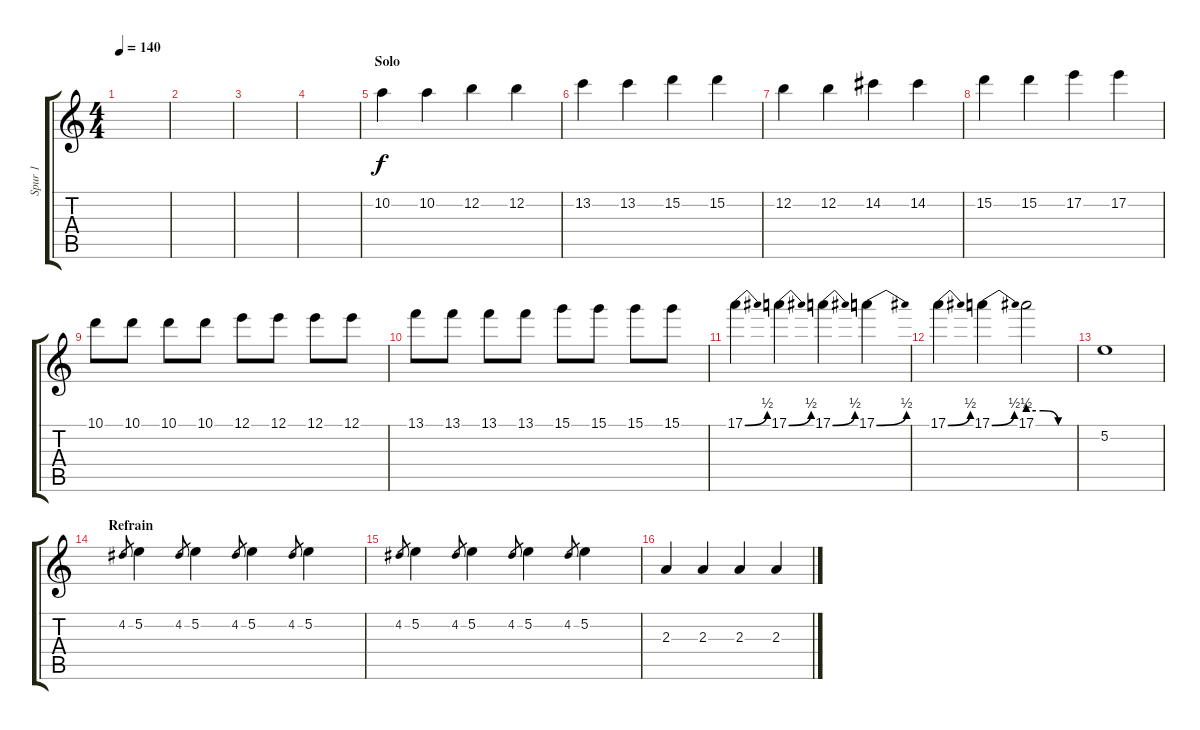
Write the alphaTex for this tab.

\track ("Spur 1" "Spur 1") {instrument distortionguitar}
\staff {score tabs}
\tuning (E4 B3 G3 D3 A2 E2) {hide}
\ts (4 4)
\tempo 140
\clef g2
\ks c
|
|
|
|
\section ("" "Solo")
10.2.4 10.2.4 12.2.4 12.2.4 |
13.2.4 13.2.4 15.2.4 15.2.4 |
12.2.4 12.2.4 14.2.4 14.2.4 |
15.2.4 15.2.4 17.2.4 17.2.4 |
10.1.8 10.1.8 10.1.8 10.1.8 12.1.8 12.1.8 12.1.8 12.1.8 |
13.1.8 13.1.8 13.1.8 13.1.8 15.1.8 15.1.8 15.1.8 15.1.8 |
17.1{be (bend 0 0 60 2)}.4 17.1{be (bend 0 0 60 2)}.4 17.1{be (bend 0 0 60 2)}.4 17.1{be (bend 0 0 60 2)}.4 |
17.1{be (bend 0 0 60 2)}.4 17.1{be (bend 0 0 60 2)}.4 17.1{be (custom 0 2 20 2 40 0 60 0)}.2 |
5.2.1 |
\section ("" "Refrain")
4.2.8{gr} 5.2.4 4.2.8{gr} 5.2.4 4.2.8{gr} 5.2.4 4.2.8{gr} 5.2.4 |
4.2.8{gr} 5.2.4 4.2.8{gr} 5.2.4 4.2.8{gr} 5.2.4 4.2.8{gr} 5.2.4 |
2.3.4 2.3.4 2.3.4 2.3.4
